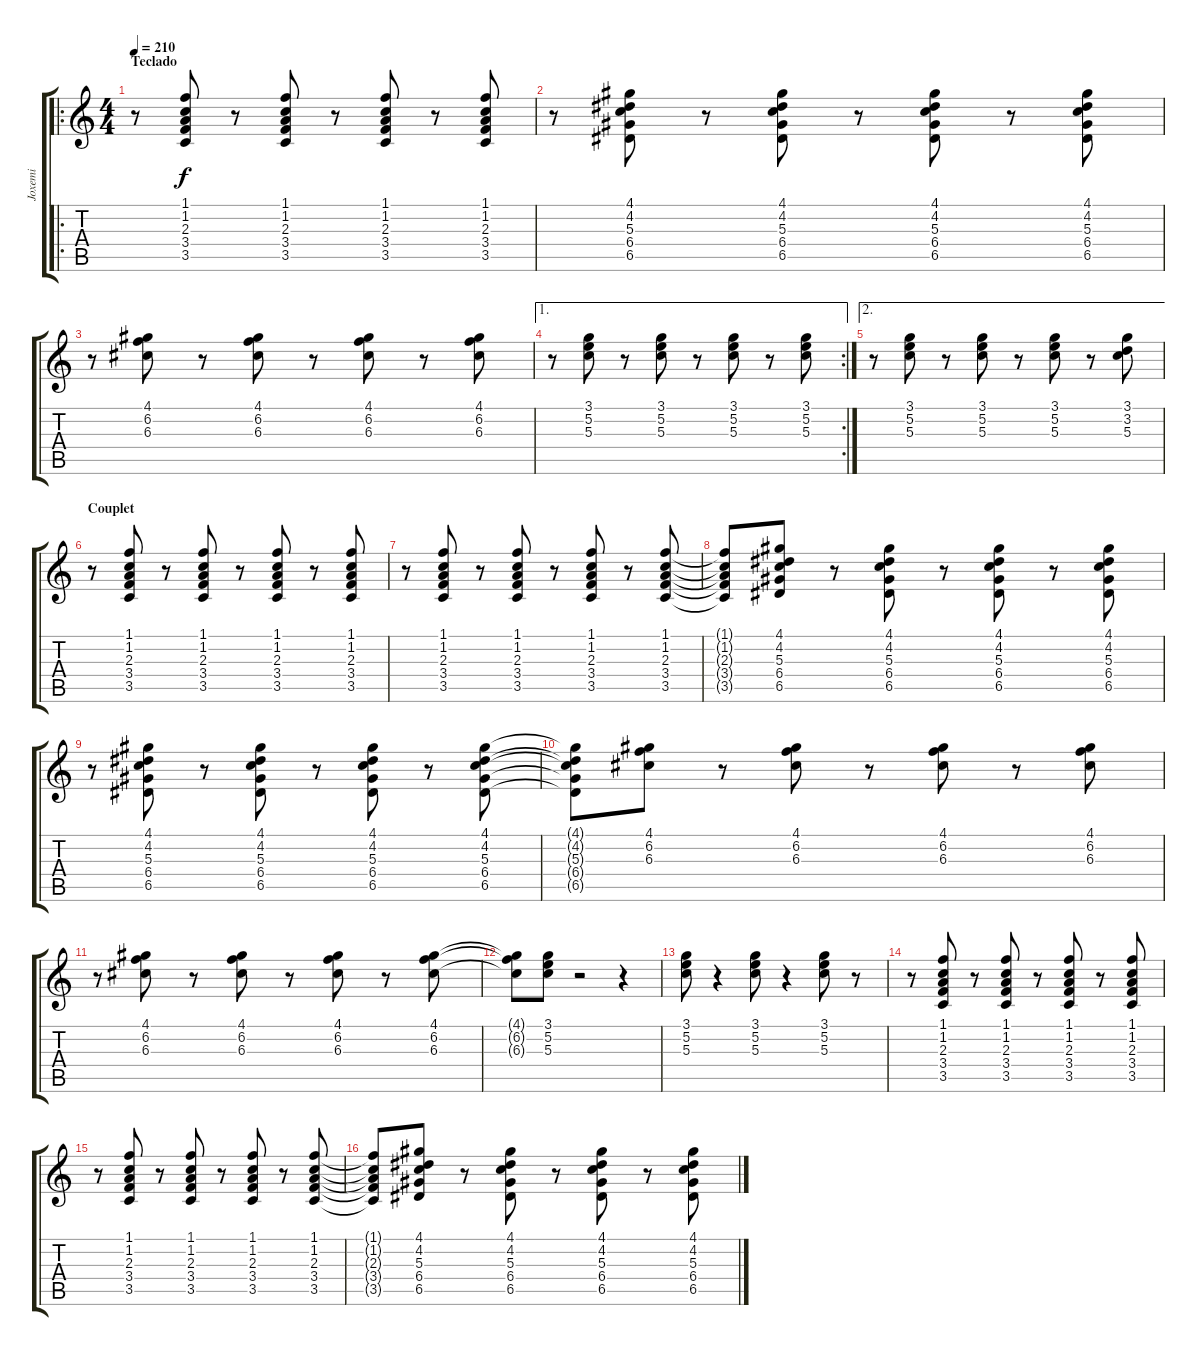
\track ("Joxemi" "Joxemi") {instrument distortionguitar}
\staff {score tabs}
\tuning (E4 B3 G3 D3 A2 E2) {hide}
\ro
\ts (4 4)
\section ("" "Teclado")
\tempo 210
\clef g2
\ks c
r.8{dy f instrument overdrivenguitar} (1.1 1.2 2.3 3.4 3.5).8 r.8 (1.1 1.2 2.3 3.4 3.5).8 r.8 (1.1 1.2 2.3 3.4 3.5).8 r.8 (1.1 1.2 2.3 3.4 3.5).8 |
r.8 (4.1 4.2 5.3 6.4 6.5).8 r.8 (4.1 4.2 5.3 6.4 6.5).8 r.8 (4.1 4.2 5.3 6.4 6.5).8 r.8 (4.1 4.2 5.3 6.4 6.5).8 |
r.8 (4.1 6.2 6.3).8 r.8 (4.1 6.2 6.3).8 r.8 (4.1 6.2 6.3).8 r.8 (4.1 6.2 6.3).8 |
\ae 1
\rc 2
r.8 (3.1 5.2 5.3).8 r.8 (3.1 5.2 5.3).8 r.8 (3.1 5.2 5.3).8 r.8 (3.1 5.2 5.3).8 |
\ae 2
r.8 (3.1 5.2 5.3).8 r.8 (3.1 5.2 5.3).8 r.8 (3.1 5.2 5.3).8 r.8 (3.1 3.2 5.3).8 |
\section ("" "Couplet")
r.8 (1.1 1.2 2.3 3.4 3.5).8 r.8 (1.1 1.2 2.3 3.4 3.5).8 r.8 (1.1 1.2 2.3 3.4 3.5).8 r.8 (1.1 1.2 2.3 3.4 3.5).8 |
r.8 (1.1 1.2 2.3 3.4 3.5).8 r.8 (1.1 1.2 2.3 3.4 3.5).8 r.8 (1.1 1.2 2.3 3.4 3.5).8 r.8 (1.1 1.2 2.3 3.4 3.5).8 |
(1.1{t} 1.2{t} 2.3{t} 3.4{t} 3.5{t}).8 (4.1 4.2 5.3 6.4 6.5).8 r.8 (4.1 4.2 5.3 6.4 6.5).8 r.8 (4.1 4.2 5.3 6.4 6.5).8 r.8 (4.1 4.2 5.3 6.4 6.5).8 |
r.8 (4.1 4.2 5.3 6.4 6.5).8 r.8 (4.1 4.2 5.3 6.4 6.5).8 r.8 (4.1 4.2 5.3 6.4 6.5).8 r.8 (4.1 4.2 5.3 6.4 6.5).8 |
(4.1{t} 4.2{t} 5.3{t} 6.4{t} 6.5{t}).8 (4.1 6.2 6.3).8 r.8 (4.1 6.2 6.3).8 r.8 (4.1 6.2 6.3).8 r.8 (4.1 6.2 6.3).8 |
r.8 (4.1 6.2 6.3).8 r.8 (4.1 6.2 6.3).8 r.8 (4.1 6.2 6.3).8 r.8 (4.1 6.2 6.3).8 |
(4.1{t} 6.2{t} 6.3{t}).8 (3.1 5.2 5.3).8 r.2 r.4 |
(3.1 5.2 5.3).8 r.4 (3.1 5.2 5.3).8 r.4 (3.1 5.2 5.3).8 r.8 |
r.8 (1.1 1.2 2.3 3.4 3.5).8 r.8 (1.1 1.2 2.3 3.4 3.5).8 r.8 (1.1 1.2 2.3 3.4 3.5).8 r.8 (1.1 1.2 2.3 3.4 3.5).8 |
r.8 (1.1 1.2 2.3 3.4 3.5).8 r.8 (1.1 1.2 2.3 3.4 3.5).8 r.8 (1.1 1.2 2.3 3.4 3.5).8 r.8 (1.1 1.2 2.3 3.4 3.5).8 |
(1.1{t} 1.2{t} 2.3{t} 3.4{t} 3.5{t}).8 (4.1 4.2 5.3 6.4 6.5).8 r.8 (4.1 4.2 5.3 6.4 6.5).8 r.8 (4.1 4.2 5.3 6.4 6.5).8 r.8 (4.1 4.2 5.3 6.4 6.5).8
